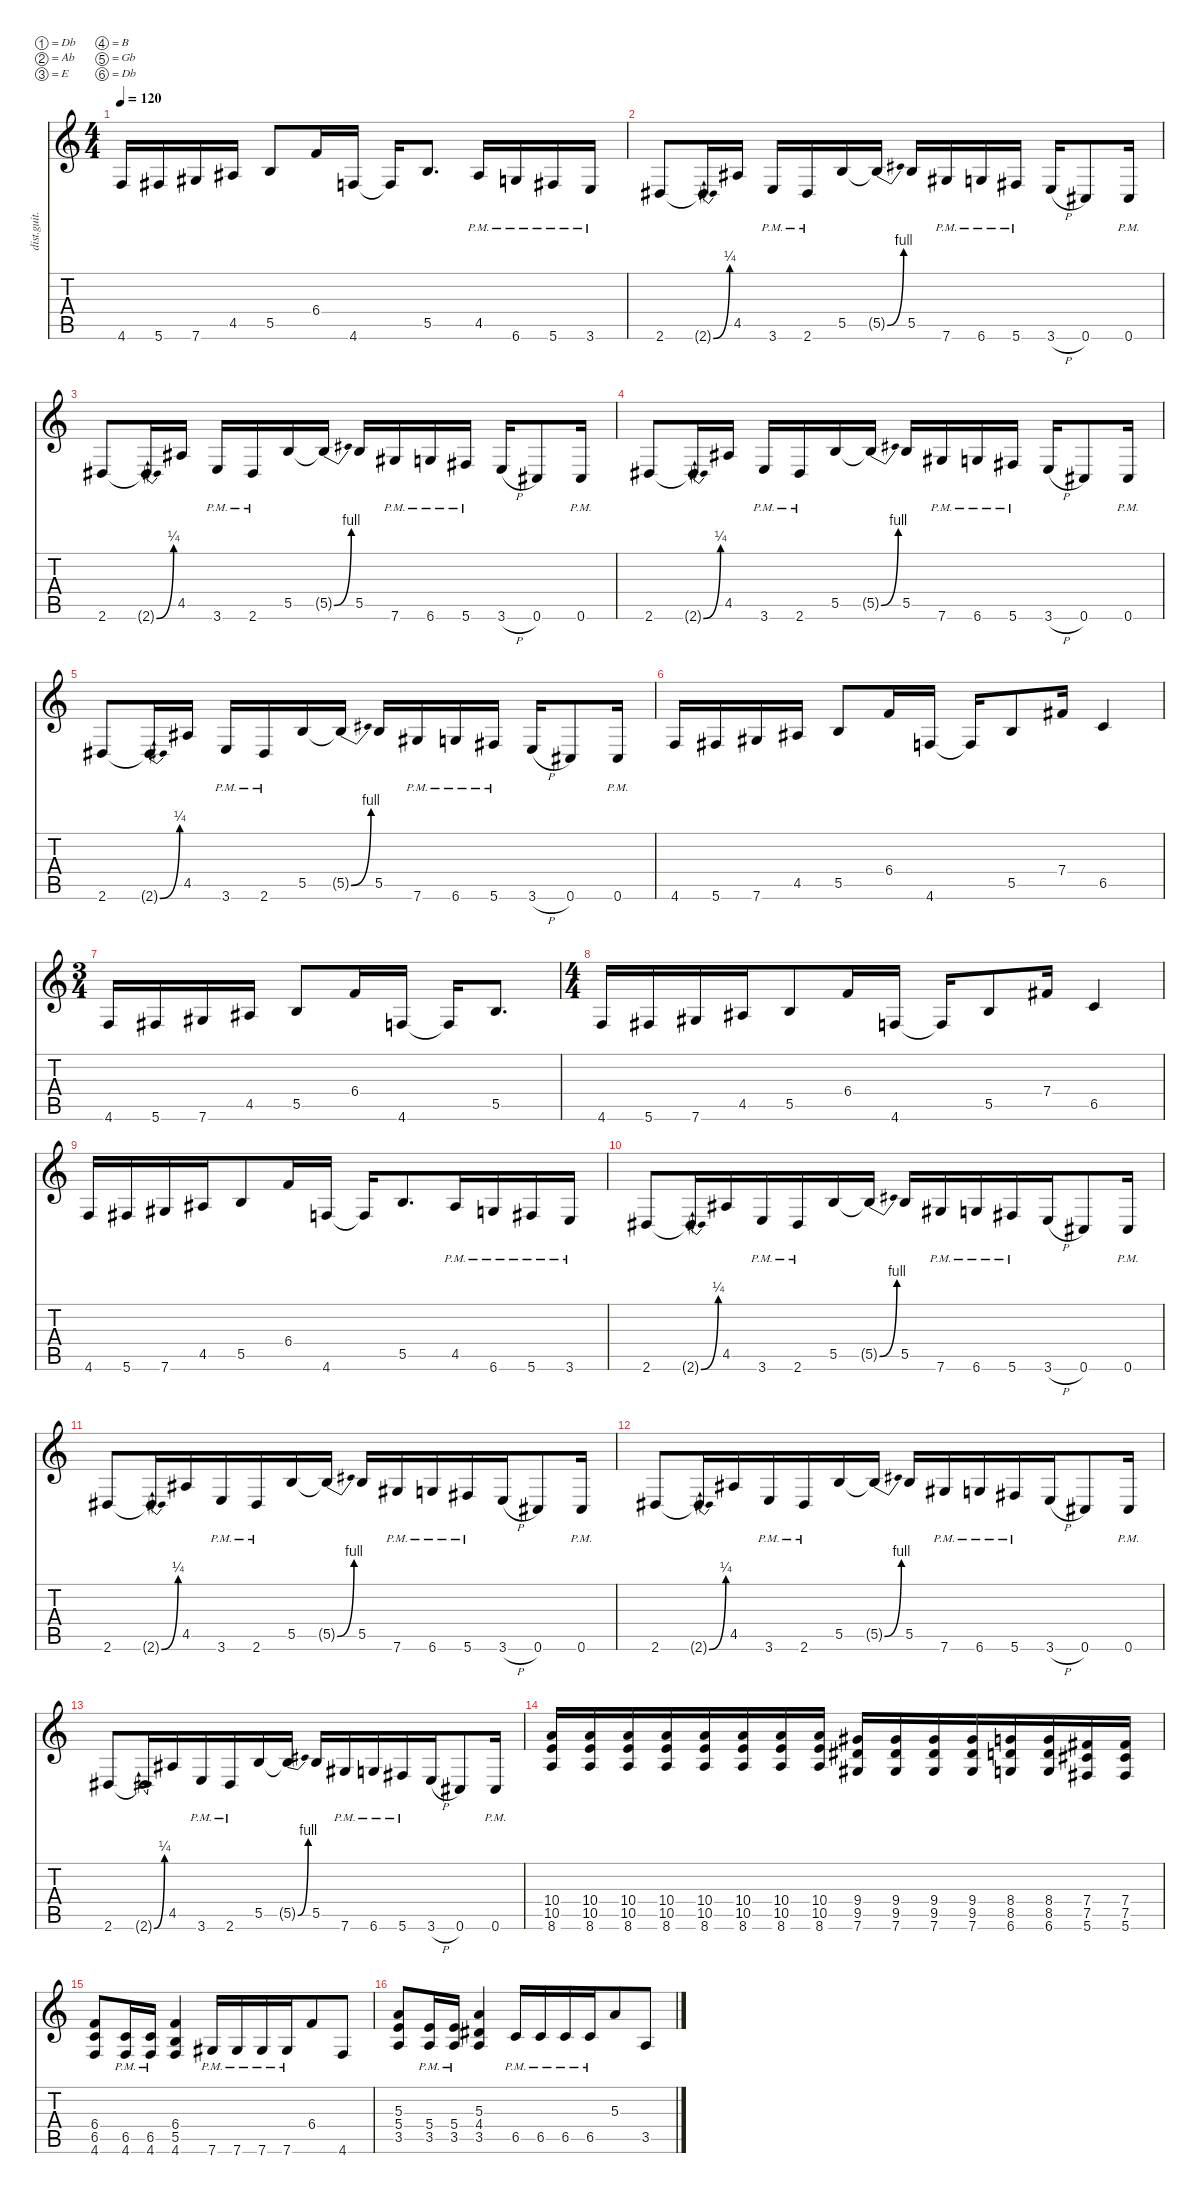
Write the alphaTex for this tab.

\defaultSystemsLayout 4
\hideDynamics
\bracketExtendMode nobrackets
\otherSystemsTrackNameOrientation horizontal
\track ("D. Waring Gtr." "dist.guit.") {instrument distortionguitar}
\staff {score tabs}
\tuning (Db4 Ab3 E3 B2 Gb2 Db2)
\ts (4 4)
\tempo 120
\clef g2
\ks c
4.6.16{dy f beam Up} 5.6{acc #}.16{beam Up} 7.6{acc #}.16{beam Up} 4.5{acc #}.16{beam Up} 5.5.8{beam Up} 6.4.16{beam Up} 4.6.16{beam Up} 4.6{t}.16{beam Up} 5.5.8{d beam Up} 4.5{pm acc #}.16{beam Up} 6.6{pm}.16{beam Up} 5.6{pm acc #}.16{beam Up} 3.6{pm}.16{beam Up} |
2.6{acc #}.8{beam Up} 2.6{be (bend 0 0 15 1) t acc #}.16{beam Up} 4.5{acc #}.16{beam Up} 3.6{pm}.16{beam Up} 2.6{pm acc #}.16{beam Up} 5.5.16{beam Up} 5.5{be (bend 0 0 15 4) t}.16{beam Up} 5.5.16{beam Up} 7.6{pm acc #}.16{beam Up} 6.6{pm}.16{beam Up} 5.6{pm acc #}.16{beam Up} 3.6{h}.16{beam Up} 0.6{acc #}.8{beam Up} 0.6{pm acc #}.16{beam Up} |
2.6{acc #}.8{beam Up} 2.6{be (bend 0 0 15 1) t acc #}.16{beam Up} 4.5{acc #}.16{beam Up} 3.6{pm}.16{beam Up} 2.6{pm acc #}.16{beam Up} 5.5.16{beam Up} 5.5{be (bend 0 0 15 4) t}.16{beam Up} 5.5.16{beam Up} 7.6{pm acc #}.16{beam Up} 6.6{pm}.16{beam Up} 5.6{pm acc #}.16{beam Up} 3.6{h}.16{beam Up} 0.6{acc #}.8{beam Up} 0.6{pm acc #}.16{beam Up} |
2.6{acc #}.8{beam Up} 2.6{be (bend 0 0 15 1) t acc #}.16{beam Up} 4.5{acc #}.16{beam Up} 3.6{pm}.16{beam Up} 2.6{pm acc #}.16{beam Up} 5.5.16{beam Up} 5.5{be (bend 0 0 15 4) t}.16{beam Up} 5.5.16{beam Up} 7.6{pm acc #}.16{beam Up} 6.6{pm}.16{beam Up} 5.6{pm acc #}.16{beam Up} 3.6{h}.16{beam Up} 0.6{acc #}.8{beam Up} 0.6{pm acc #}.16{beam Up} |
2.6{acc #}.8{beam Up} 2.6{be (bend 0 0 15 1) t acc #}.16{beam Up} 4.5{acc #}.16{beam Up} 3.6{pm}.16{beam Up} 2.6{pm acc #}.16{beam Up} 5.5.16{beam Up} 5.5{be (bend 0 0 15 4) t}.16{beam Up} 5.5.16{beam Up} 7.6{pm acc #}.16{beam Up} 6.6{pm}.16{beam Up} 5.6{pm acc #}.16{beam Up} 3.6{h}.16{beam Up} 0.6{acc #}.8{beam Up} 0.6{pm acc #}.16{beam Up} |
4.6.16{beam Up} 5.6{acc #}.16{beam Up} 7.6{acc #}.16{beam Up} 4.5{acc #}.16{beam Up} 5.5.8{beam Up} 6.4.16{beam Up} 4.6.16{beam Up} 4.6{t}.16{beam Up} 5.5.8{beam Up} 7.4{acc #}.16{beam Up} 6.5.4{beam Up} |
\ts (3 4)
\beaming (8 2 2 2)
4.6.16{beam Up} 5.6{acc #}.16{beam Up} 7.6{acc #}.16{beam Up} 4.5{acc #}.16{beam Up} 5.5.8{beam Up} 6.4.16{beam Up} 4.6.16{beam Up} 4.6{t}.16{beam Up} 5.5.8{d beam Up} |
\ts (4 4)
\beaming (8 4 4)
4.6.16{beam Up} 5.6{acc #}.16{beam Up} 7.6{acc #}.16{beam Up} 4.5{acc #}.16{beam Up} 5.5.8{beam Up} 6.4.16{beam Up} 4.6.16{beam Up} 4.6{t}.16{beam Up} 5.5.8{beam Up} 7.4{acc #}.16{beam Up} 6.5.4{beam Up} |
4.6.16{beam Up} 5.6{acc #}.16{beam Up} 7.6{acc #}.16{beam Up} 4.5{acc #}.16{beam Up} 5.5.8{beam Up} 6.4.16{beam Up} 4.6.16{beam Up} 4.6{t}.16{beam Up} 5.5.8{d beam Up} 4.5{pm acc #}.16{beam Up} 6.6{pm}.16{beam Up} 5.6{pm acc #}.16{beam Up} 3.6{pm}.16{beam Up} |
2.6{acc #}.8{beam Up} 2.6{be (bend 0 0 15 1) t acc #}.16{beam Up} 4.5{acc #}.16{beam Up} 3.6{pm}.16{beam Up} 2.6{pm acc #}.16{beam Up} 5.5.16{beam Up} 5.5{be (bend 0 0 15 4) t}.16{beam Up} 5.5.16{beam Up} 7.6{pm acc #}.16{beam Up} 6.6{pm}.16{beam Up} 5.6{pm acc #}.16{beam Up} 3.6{h}.16{beam Up} 0.6{acc #}.8{beam Up} 0.6{pm acc #}.16{beam Up} |
2.6{acc #}.8{beam Up} 2.6{be (bend 0 0 15 1) t acc #}.16{beam Up} 4.5{acc #}.16{beam Up} 3.6{pm}.16{beam Up} 2.6{pm acc #}.16{beam Up} 5.5.16{beam Up} 5.5{be (bend 0 0 15 4) t}.16{beam Up} 5.5.16{beam Up} 7.6{pm acc #}.16{beam Up} 6.6{pm}.16{beam Up} 5.6{pm acc #}.16{beam Up} 3.6{h}.16{beam Up} 0.6{acc #}.8{beam Up} 0.6{pm acc #}.16{beam Up} |
2.6{acc #}.8{beam Up} 2.6{be (bend 0 0 15 1) t acc #}.16{beam Up} 4.5{acc #}.16{beam Up} 3.6{pm}.16{beam Up} 2.6{pm acc #}.16{beam Up} 5.5.16{beam Up} 5.5{be (bend 0 0 15 4) t}.16{beam Up} 5.5.16{beam Up} 7.6{pm acc #}.16{beam Up} 6.6{pm}.16{beam Up} 5.6{pm acc #}.16{beam Up} 3.6{h}.16{beam Up} 0.6{acc #}.8{beam Up} 0.6{pm acc #}.16{beam Up} |
2.6{acc #}.8{beam Up} 2.6{be (bend 0 0 15 1) t acc #}.16{beam Up} 4.5{acc #}.16{beam Up} 3.6{pm}.16{beam Up} 2.6{pm acc #}.16{beam Up} 5.5.16{beam Up} 5.5{be (bend 0 0 15 4) t}.16{beam Up} 5.5.16{beam Up} 7.6{pm acc #}.16{beam Up} 6.6{pm}.16{beam Up} 5.6{pm acc #}.16{beam Up} 3.6{h}.16{beam Up} 0.6{acc #}.8{beam Up} 0.6{pm acc #}.16{beam Up} |
(10.4 10.5 8.6).16{beam Up} (10.4 10.5 8.6).16{beam Up} (10.4 10.5 8.6).16{beam Up} (10.4 10.5 8.6).16{beam Up} (10.4 10.5 8.6).16{beam Up} (10.4 10.5 8.6).16{beam Up} (10.4 10.5 8.6).16{beam Up} (10.4 10.5 8.6).16{beam Up} (9.4{acc #} 9.5{acc #} 7.6{acc #}).16{beam Up} (9.4{acc #} 9.5{acc #} 7.6{acc #}).16{beam Up} (9.4{acc #} 9.5{acc #} 7.6{acc #}).16{beam Up} (9.4{acc #} 9.5{acc #} 7.6{acc #}).16{beam Up} (8.4 8.5 6.6).16{beam Up} (8.4 8.5 6.6).16{beam Up} (7.4{acc #} 7.5{acc #} 5.6{acc #}).16{beam Up} (7.4{acc #} 7.5{acc #} 5.6{acc #}).16{beam Up} |
(6.4 6.5 4.6).8{beam Up} (6.5{pm} 4.6{pm}).16{beam Up} (6.5{pm} 4.6{pm}).16{beam Up} (6.4 5.5 4.6).4{beam Up} 7.6{pm acc #}.16{beam Up} 7.6{pm acc #}.16{beam Up} 7.6{pm acc #}.16{beam Up} 7.6{pm acc #}.16{beam Up} 6.4.8{beam Up} 4.6.8{beam Up} |
(5.3 5.4 3.5).8{beam Up} (5.4{pm} 3.5{pm}).16{beam Up} (5.4{pm} 3.5{pm}).16{beam Up} (5.3 4.4{acc #} 3.5).4{beam Up} 6.5{pm}.16{beam Up} 6.5{pm}.16{beam Up} 6.5{pm}.16{beam Up} 6.5{pm}.16{beam Up} 5.3.8{beam Up} 3.5.8{beam Up}
